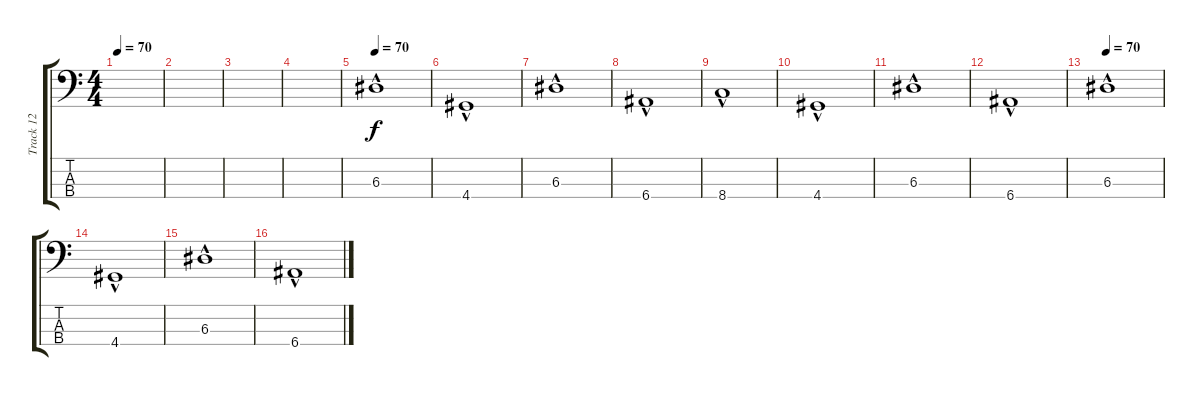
\track ("Track 12" "Track 12") {instrument electricbasspick}
\staff {score tabs}
\tuning (G2 D2 A1 E1) {hide}
\ts (4 4)
\tempo 70
\clef f4
\ks c
|
|
|
|
\tempo 70
6.3{hac}.1 |
4.4{hac}.1 |
6.3{hac}.1 |
6.4{hac}.1 |
8.4{hac}.1 |
4.4{hac}.1 |
6.3{hac}.1 |
6.4{hac}.1 |
\tempo 70
6.3{hac}.1 |
4.4{hac}.1 |
6.3{hac}.1 |
6.4{hac}.1
